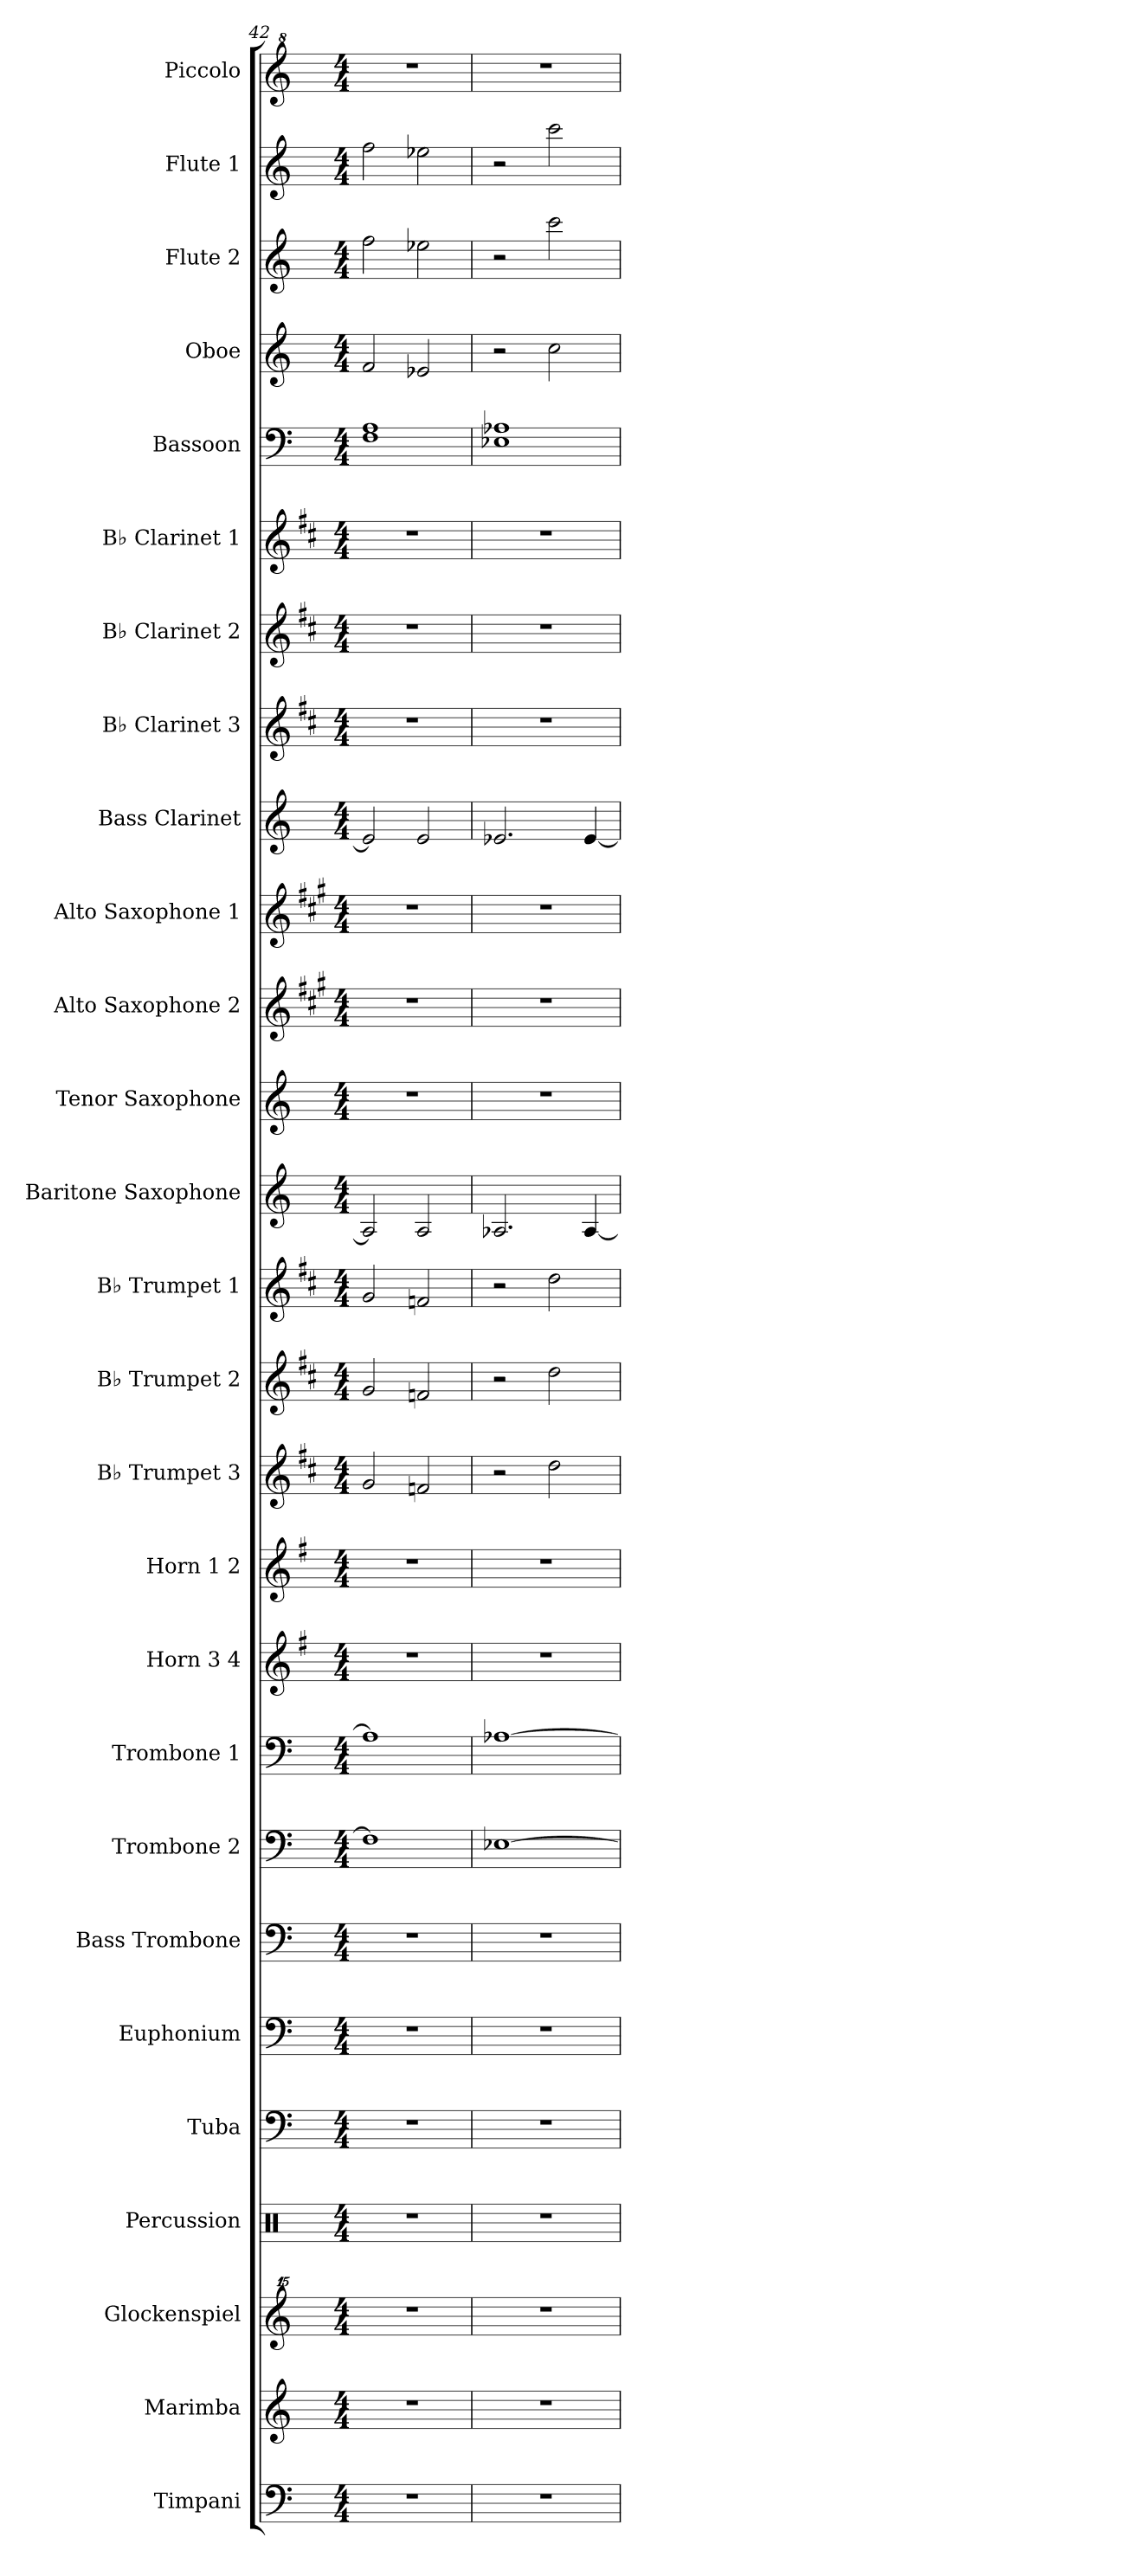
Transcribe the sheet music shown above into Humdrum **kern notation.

**kern	**kern	**kern	**kern	**kern	**kern	**kern	**kern	**kern	**kern	**kern	**kern	**kern	**kern	**kern	**kern	**kern	**kern	**kern	**kern	**kern	**kern	**kern	**kern	**kern	**kern	**kern
*part27	*part26	*part25	*part24	*part23	*part22	*part21	*part20	*part19	*part18	*part17	*part16	*part15	*part14	*part13	*part12	*part11	*part10	*part9	*part8	*part7	*part6	*part5	*part4	*part3	*part2	*part1
*staff27	*staff26	*staff25	*staff24	*staff23	*staff22	*staff21	*staff20	*staff19	*staff18	*staff17	*staff16	*staff15	*staff14	*staff13	*staff12	*staff11	*staff10	*staff9	*staff8	*staff7	*staff6	*staff5	*staff4	*staff3	*staff2	*staff1
*I"Timpani	*I"Marimba	*I"Glockenspiel	*I"Percussion	*I"Tuba	*I"Euphonium	*I"Bass Trombone	*I"Trombone 2	*I"Trombone 1	*I"Horn 3 4	*I"Horn 1 2	*I"B♭ Trumpet 3	*I"B♭ Trumpet 2	*I"B♭ Trumpet 1	*I"Baritone Saxophone	*I"Tenor Saxophone	*I"Alto Saxophone 2	*I"Alto Saxophone 1	*I"Bass Clarinet	*I"B♭ Clarinet 3	*I"B♭ Clarinet 2	*I"B♭ Clarinet 1	*I"Bassoon	*I"Oboe	*I"Flute 2	*I"Flute 1	*I"Piccolo
*I'Timp.	*I'Mrm.	*I'Glk.	*I'Perc.	*I'Tu.	*I'Eu.	*I'B. Trb.	*I'Trb. 2	*I'Trb. 1	*I'Hn. 3 4	*I'Hn. 1 2	*I'Tpt. 3	*I'Tpt. 2	*I'Tpt. 1	*I'Bar. Sax.	*I'T. Sax.	*I'A. Sax. 2	*I'A. Sax. 1	*I'B. Cl.	*I'B♭ Cl. 3	*I'B♭ Cl. 2	*I'B♭ Cl. 1	*I'Bsn.	*I'Ob.	*I'Fl. 2	*I'Fl. 1	*I'Picc.
*clefF4	*clefG2	*clefG^^2	*clefX	*clefF4	*clefF4	*clefF4	*clefF4	*clefF4	*clefG2	*clefG2	*clefG2	*clefG2	*clefG2	*clefG2	*clefG2	*clefG2	*clefG2	*clefG2	*clefG2	*clefG2	*clefG2	*clefF4	*clefG2	*clefG2	*clefG2	*clefG^2
*	*	*	*	*	*	*	*	*	*ITrd4c7	*ITrd4c7	*ITrd1c2	*ITrd1c2	*ITrd1c2	*ITrd12c21	*ITrd8c14	*ITrd5c9	*ITrd5c9	*ITrd8c14	*ITrd1c2	*ITrd1c2	*ITrd1c2	*	*	*	*	*ITrd-7c-12
*k[]	*k[]	*k[]	*k[]	*k[]	*k[]	*k[]	*k[]	*k[]	*k[]	*k[]	*k[]	*k[]	*k[]	*k[]	*k[]	*k[]	*k[]	*k[]	*k[]	*k[]	*k[]	*k[]	*k[]	*k[]	*k[]	*k[]
*C:	*C:	*C:	*C:	*C:	*C:	*C:	*C:	*C:	*C:	*C:	*C:	*C:	*C:	*C:	*C:	*C:	*C:	*C:	*C:	*C:	*C:	*C:	*C:	*C:	*C:	*C:
*M4/4	*M4/4	*M4/4	*M4/4	*M4/4	*M4/4	*M4/4	*M4/4	*M4/4	*M4/4	*M4/4	*M4/4	*M4/4	*M4/4	*M4/4	*M4/4	*M4/4	*M4/4	*M4/4	*M4/4	*M4/4	*M4/4	*M4/4	*M4/4	*M4/4	*M4/4	*M4/4
=42	=42	=42	=42	=42	=42	=42	=42	=42	=42	=42	=42	=42	=42	=42	=42	=42	=42	=42	=42	=42	=42	=42	=42	=42	=42	=42
1r	1r	1r	1r	1r	1r	1r	1F]	1A]	1r	1r	2f/	2f/	2f/	2AA/]	1r	1r	1r	2E/]	1r	1r	1r	1F 1A	2f/	2ff\	2ff\	1r
.	.	.	.	.	.	.	.	.	.	.	2e-X/	2e-X/	2e-X/	2AA/	.	.	.	2E/	.	.	.	.	2e-X/	2ee-X\	2ee-X\	.
=43	=43	=43	=43	=43	=43	=43	=43	=43	=43	=43	=43	=43	=43	=43	=43	=43	=43	=43	=43	=43	=43	=43	=43	=43	=43	=43
1r	1r	1r	1r	1r	1r	1r	[1E-X	[1A-X	1r	1r	2r	2r	2r	2.AA-X/	1r	1r	1r	2.E-X/	1r	1r	1r	1E-X 1A-X	2r	2r	2r	1r
.	.	.	.	.	.	.	.	.	.	.	2cc\	2cc\	2cc\	.	.	.	.	.	.	.	.	.	2cc\	2ccc\	2ccc\	.
.	.	.	.	.	.	.	.	.	.	.	.	.	.	[4AA-/	.	.	.	[4E-/	.	.	.	.	.	.	.	.
=	=	=	=	=	=	=	=	=	=	=	=	=	=	=	=	=	=	=	=	=	=	=	=	=	=	=
*-	*-	*-	*-	*-	*-	*-	*-	*-	*-	*-	*-	*-	*-	*-	*-	*-	*-	*-	*-	*-	*-	*-	*-	*-	*-	*-
